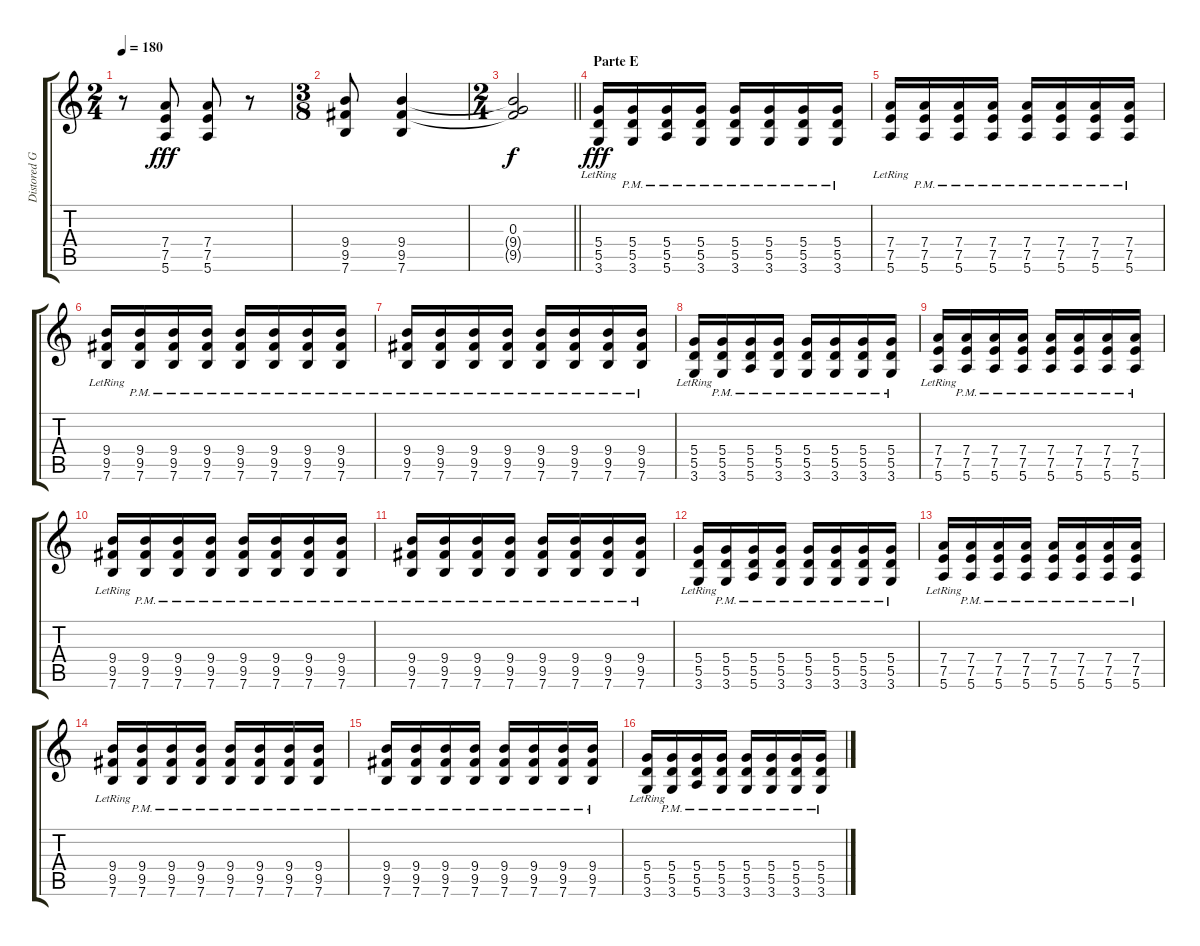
\track ("Distored Guitar" "Distored G") {instrument distortionguitar}
\staff {score tabs}
\tuning (E4 B3 G3 D3 A2 E2) {hide}
\ts (2 4)
\tempo 180
\clef g2
\ks c
r.8{dy fff} (7.4 7.5 5.6).8 (7.4 7.5 5.6).8 r.8 |
\ts (3 8)
(9.4 9.5 7.6).8 (9.4 9.5 7.6).4 |
\ts (2 4)
\barLineRight lightlight
(0.3 9.4{t} 9.5{t}).2{dy f} |
\section ("" "Parte E")
(5.4{lr} 5.5 3.6).16{dy fff} (5.4{pm} 5.5{pm} 3.6{pm}).16 (5.4{pm} 5.5{pm} 5.6{pm}).16 (5.4{pm} 5.5{pm} 3.6{pm}).16 (5.4{pm} 5.5{pm} 3.6{pm}).16 (5.4{pm} 5.5{pm} 3.6{pm}).16 (5.4{pm} 5.5{pm} 3.6{pm}).16 (5.4{pm} 5.5{pm} 3.6{pm}).16 |
(7.4{lr} 7.5{lr} 5.6{lr}).16 (7.4{pm} 7.5{pm} 5.6{pm}).16 (7.4{pm} 7.5{pm} 5.6{pm}).16 (7.4{pm} 7.5{pm} 5.6{pm}).16 (7.4{pm} 7.5{pm} 5.6{pm}).16 (7.4{pm} 7.5{pm} 5.6{pm}).16 (7.4{pm} 7.5{pm} 5.6{pm}).16 (7.4{pm} 7.5{pm} 5.6{pm}).16 |
(9.4{lr} 9.5{lr} 7.6{lr}).16 (9.4{pm} 9.5{pm} 7.6{pm}).16 (9.4{pm} 9.5{pm} 7.6{pm}).16 (9.4{pm} 9.5{pm} 7.6{pm}).16 (9.4{pm} 9.5{pm} 7.6{pm}).16 (9.4{pm} 9.5{pm} 7.6{pm}).16 (9.4{pm} 9.5{pm} 7.6{pm}).16 (9.4{pm} 9.5{pm} 7.6{pm}).16 |
(9.4{pm} 9.5{pm} 7.6{pm}).16 (9.4{pm} 9.5{pm} 7.6{pm}).16 (9.4{pm} 9.5{pm} 7.6{pm}).16 (9.4{pm} 9.5{pm} 7.6{pm}).16 (9.4{pm} 9.5{pm} 7.6{pm}).16 (9.4{pm} 9.5{pm} 7.6{pm}).16 (9.4{pm} 9.5{pm} 7.6{pm}).16 (9.4{pm} 9.5{pm} 7.6{pm}).16 |
(5.4{lr} 5.5 3.6).16 (5.4{pm} 5.5{pm} 3.6{pm}).16 (5.4{pm} 5.5{pm} 5.6{pm}).16 (5.4{pm} 5.5{pm} 3.6{pm}).16 (5.4{pm} 5.5{pm} 3.6{pm}).16 (5.4{pm} 5.5{pm} 3.6{pm}).16 (5.4{pm} 5.5{pm} 3.6{pm}).16 (5.4{pm} 5.5{pm} 3.6{pm}).16 |
(7.4{lr} 7.5{lr} 5.6{lr}).16 (7.4{pm} 7.5{pm} 5.6{pm}).16 (7.4{pm} 7.5{pm} 5.6{pm}).16 (7.4{pm} 7.5{pm} 5.6{pm}).16 (7.4{pm} 7.5{pm} 5.6{pm}).16 (7.4{pm} 7.5{pm} 5.6{pm}).16 (7.4{pm} 7.5{pm} 5.6{pm}).16 (7.4{pm} 7.5{pm} 5.6{pm}).16 |
(9.4{lr} 9.5{lr} 7.6{lr}).16 (9.4{pm} 9.5{pm} 7.6{pm}).16 (9.4{pm} 9.5{pm} 7.6{pm}).16 (9.4{pm} 9.5{pm} 7.6{pm}).16 (9.4{pm} 9.5{pm} 7.6{pm}).16 (9.4{pm} 9.5{pm} 7.6{pm}).16 (9.4{pm} 9.5{pm} 7.6{pm}).16 (9.4{pm} 9.5{pm} 7.6{pm}).16 |
(9.4{pm} 9.5{pm} 7.6{pm}).16 (9.4{pm} 9.5{pm} 7.6{pm}).16 (9.4{pm} 9.5{pm} 7.6{pm}).16 (9.4{pm} 9.5{pm} 7.6{pm}).16 (9.4{pm} 9.5{pm} 7.6{pm}).16 (9.4{pm} 9.5{pm} 7.6{pm}).16 (9.4{pm} 9.5{pm} 7.6{pm}).16 (9.4{pm} 9.5{pm} 7.6{pm}).16 |
(5.4{lr} 5.5 3.6).16 (5.4{pm} 5.5{pm} 3.6{pm}).16 (5.4{pm} 5.5{pm} 5.6{pm}).16 (5.4{pm} 5.5{pm} 3.6{pm}).16 (5.4{pm} 5.5{pm} 3.6{pm}).16 (5.4{pm} 5.5{pm} 3.6{pm}).16 (5.4{pm} 5.5{pm} 3.6{pm}).16 (5.4{pm} 5.5{pm} 3.6{pm}).16 |
(7.4{lr} 7.5{lr} 5.6{lr}).16 (7.4{pm} 7.5{pm} 5.6{pm}).16 (7.4{pm} 7.5{pm} 5.6{pm}).16 (7.4{pm} 7.5{pm} 5.6{pm}).16 (7.4{pm} 7.5{pm} 5.6{pm}).16 (7.4{pm} 7.5{pm} 5.6{pm}).16 (7.4{pm} 7.5{pm} 5.6{pm}).16 (7.4{pm} 7.5{pm} 5.6{pm}).16 |
(9.4{lr} 9.5{lr} 7.6{lr}).16 (9.4{pm} 9.5{pm} 7.6{pm}).16 (9.4{pm} 9.5{pm} 7.6{pm}).16 (9.4{pm} 9.5{pm} 7.6{pm}).16 (9.4{pm} 9.5{pm} 7.6{pm}).16 (9.4{pm} 9.5{pm} 7.6{pm}).16 (9.4{pm} 9.5{pm} 7.6{pm}).16 (9.4{pm} 9.5{pm} 7.6{pm}).16 |
(9.4{pm} 9.5{pm} 7.6{pm}).16 (9.4{pm} 9.5{pm} 7.6{pm}).16 (9.4{pm} 9.5{pm} 7.6{pm}).16 (9.4{pm} 9.5{pm} 7.6{pm}).16 (9.4{pm} 9.5{pm} 7.6{pm}).16 (9.4{pm} 9.5{pm} 7.6{pm}).16 (9.4{pm} 9.5{pm} 7.6{pm}).16 (9.4{pm} 9.5{pm} 7.6{pm}).16 |
(5.4{lr} 5.5 3.6).16 (5.4{pm} 5.5{pm} 3.6{pm}).16 (5.4{pm} 5.5{pm} 5.6{pm}).16 (5.4{pm} 5.5{pm} 3.6{pm}).16 (5.4{pm} 5.5{pm} 3.6{pm}).16 (5.4{pm} 5.5{pm} 3.6{pm}).16 (5.4{pm} 5.5{pm} 3.6{pm}).16 (5.4{pm} 5.5{pm} 3.6{pm}).16
